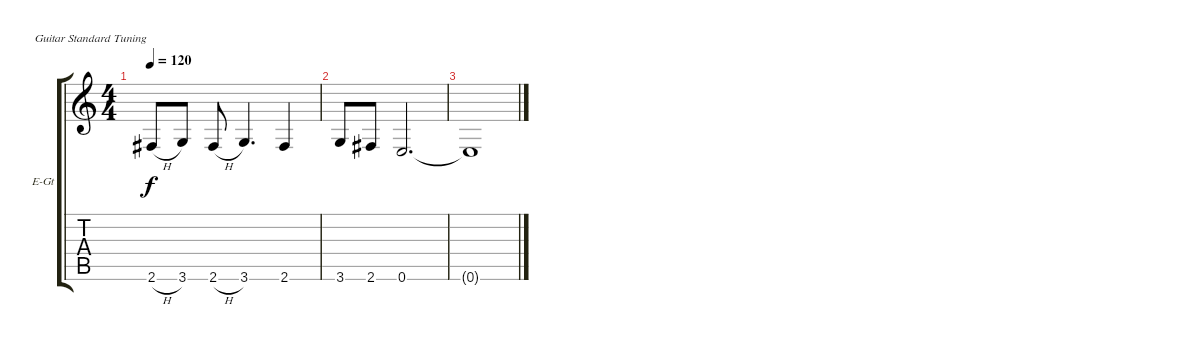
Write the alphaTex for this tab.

\defaultSystemsLayout 4
\bracketExtendMode groupsimilarinstruments
\firstSystemTrackNameOrientation horizontal
\otherSystemsTrackNameOrientation horizontal
\track ("Extra Guitar #1" "E-Gt") {instrument distortionguitar}
\staff {score tabs}
\tuning (E4 B3 G3 D3 A2 E2)
\ts (4 4)
\tempo 120
\clef g2
\ks c
2.6{h}.8{dy f} 3.6.8 2.6{h}.8 3.6.4{d} 2.6.4 |
3.6.8 2.6.8 0.6.2{d} |
0.6{t}.1
